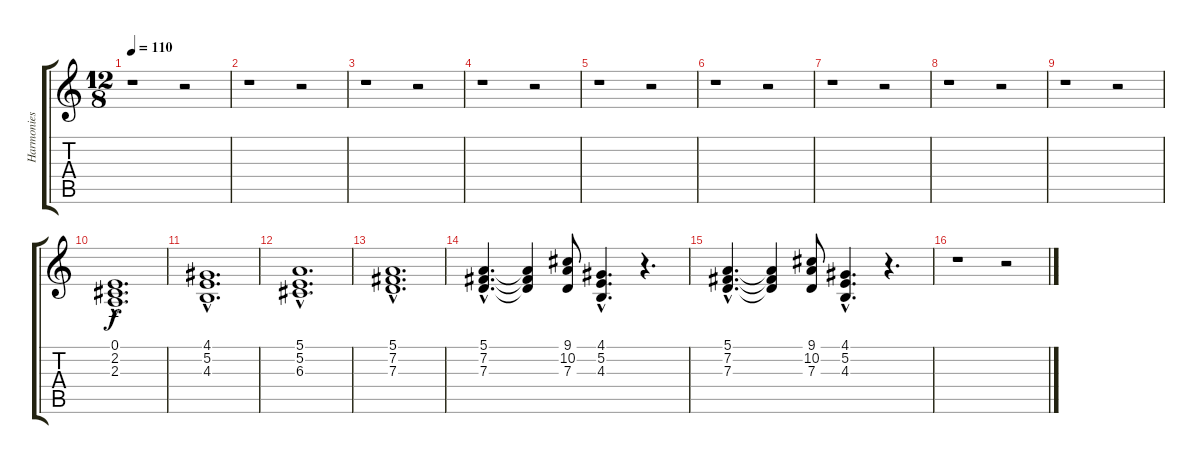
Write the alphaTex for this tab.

\track ("Harmonies" "Harmonies") {instrument choiraahs}
\staff {score tabs}
\tuning (E4 B3 G3 D3 A2 E2) {hide}
\ts (12 8)
\tempo 110
\clef g2
\ks c
r.1{dy f instrument choiraahs} r.2 |
r.1 r.2 |
r.1 r.2 |
r.1 r.2 |
r.1 r.2 |
r.1 r.2 |
r.1 r.2 |
r.1 r.2 |
r.1 r.2 |
(0.1{hac} 2.2{hac} 2.3{hac}).1{d instrument choiraahs} |
(4.1{hac} 5.2{hac} 4.3{hac}).1{d} |
(5.1{hac} 5.2{hac} 6.3{hac}).1{d} |
(5.1{hac} 7.2{hac} 7.3{hac}).1{d} |
(5.1{hac} 7.2{hac} 7.3{hac}).4{d} (5.1{t} 7.2{t} 7.3{t}).4 (9.1 10.2 7.3).8 (4.1{hac} 5.2{hac} 4.3{hac}).4{d} r.4{d} |
(5.1{hac} 7.2{hac} 7.3{hac}).4{d} (5.1{t} 7.2{t} 7.3{t}).4 (9.1 10.2 7.3).8 (4.1{hac} 5.2{hac} 4.3{hac}).4{d} r.4{d} |
r.1 r.2
